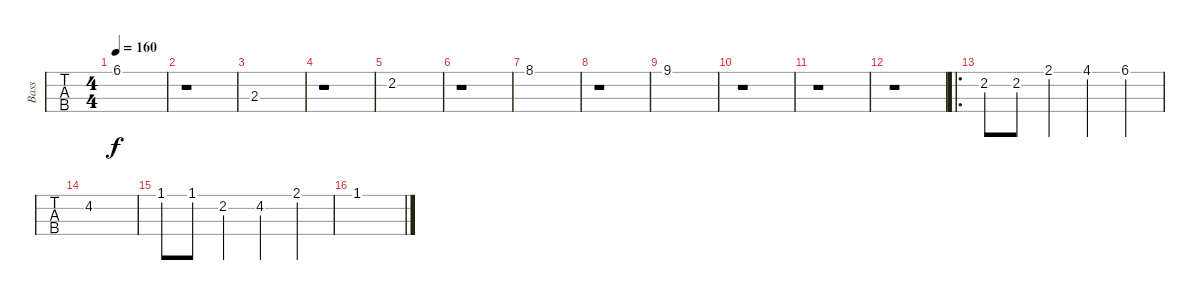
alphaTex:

\track ("Bass" "Bass") {instrument electricbasspick}
\staff {tabs}
\tuning (Eb2 Bb1 F1 C1) {hide}
\ts (4 4)
\tempo 160
\clef f4
\ks c
6.1.1{dy f} |
r.1 |
2.3.1 |
r.1 |
2.2.1 |
r.1 |
8.1.1 |
r.1 |
9.1.1 |
r.1 |
r.1 |
r.1 |
\ro
2.2.8 2.2.8 2.1.4 4.1.4 6.1.4 |
4.2.1 |
1.1.8 1.1.8 2.2.4 4.2.4 2.1.4 |
1.1.1
